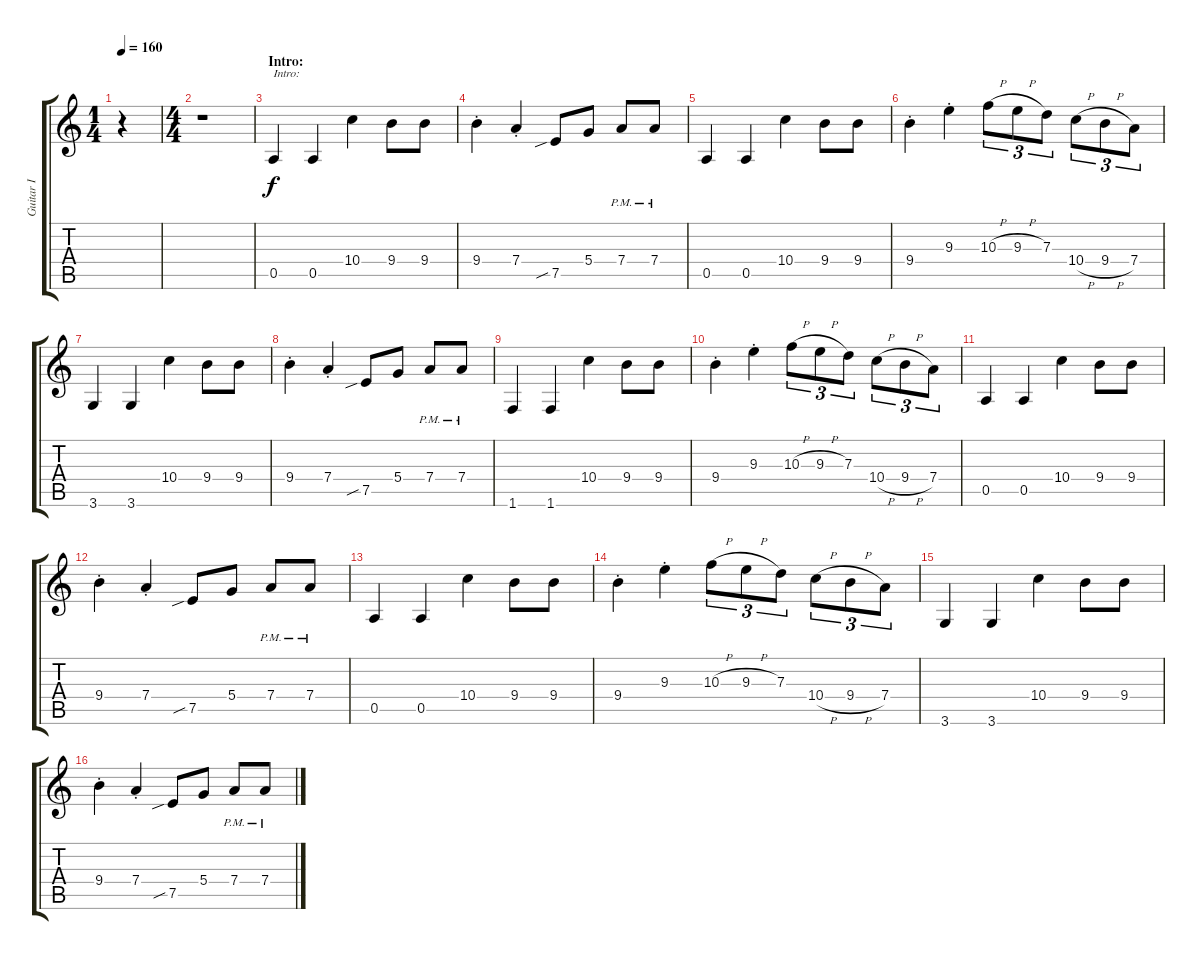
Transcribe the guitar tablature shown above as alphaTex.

\track ("Guitar I" "Guitar I") {instrument distortionguitar}
\staff {score tabs}
\tuning (E4 B3 G3 D3 A2 E2) {hide}
\ts (1 4)
\tempo 160
\clef g2
\ks c
r.4{dy f instrument distortionguitar} |
\ts (4 4)
r.1 |
\section ("" "Intro:")
0.5.4{txt "Intro:"} 0.5.4 10.4.4 9.4.8 9.4.8 |
9.4{st}.4 7.4{st}.4 7.5{sib}.8 5.4.8 7.4{pm}.8 7.4{pm}.8 |
0.5.4 0.5.4 10.4.4 9.4.8 9.4.8 |
9.4{st}.4 9.3{st}.4 10.3{h}.8{tu (3 2)} 9.3{h}.8{tu (3 2)} 7.3.8{tu (3 2)} 10.4{h}.8{tu (3 2)} 9.4{h}.8{tu (3 2)} 7.4.8{tu (3 2)} |
3.6.4 3.6.4 10.4.4 9.4.8 9.4.8 |
9.4{st}.4 7.4{st}.4 7.5{sib}.8 5.4.8 7.4{pm}.8 7.4{pm}.8 |
1.6.4 1.6.4 10.4.4 9.4.8 9.4.8 |
9.4{st}.4 9.3{st}.4 10.3{h}.8{tu (3 2)} 9.3{h}.8{tu (3 2)} 7.3.8{tu (3 2)} 10.4{h}.8{tu (3 2)} 9.4{h}.8{tu (3 2)} 7.4.8{tu (3 2)} |
0.5.4 0.5.4 10.4.4 9.4.8 9.4.8 |
9.4{st}.4 7.4{st}.4 7.5{sib}.8 5.4.8 7.4{pm}.8 7.4{pm}.8 |
0.5.4 0.5.4 10.4.4 9.4.8 9.4.8 |
9.4{st}.4 9.3{st}.4 10.3{h}.8{tu (3 2)} 9.3{h}.8{tu (3 2)} 7.3.8{tu (3 2)} 10.4{h}.8{tu (3 2)} 9.4{h}.8{tu (3 2)} 7.4.8{tu (3 2)} |
3.6.4 3.6.4 10.4.4 9.4.8 9.4.8 |
9.4{st}.4 7.4{st}.4 7.5{sib}.8 5.4.8 7.4{pm}.8 7.4{pm}.8
